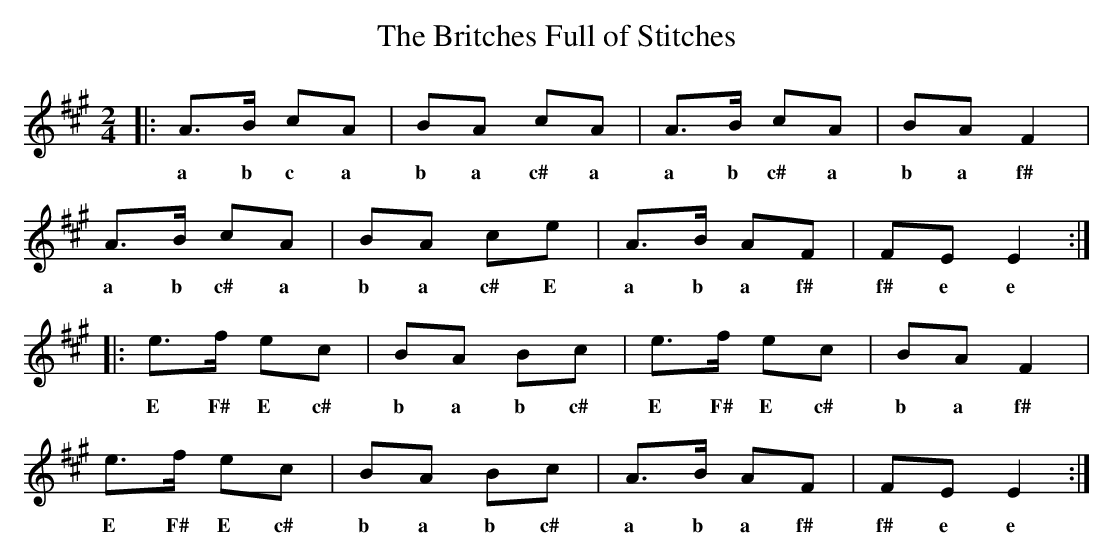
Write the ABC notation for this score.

X:1
T:Britches Full of Stitches, The
M:2/4
L:1/8
K:A
|:A>B cA|BA cA|A>B cA|BA F2|
w:a b c a b a c# a a b c# a b a f#
A>B cA|BA ce|A>B AF|FE E2:|
w: a b c# a b a c# E a b a f# f# e e
|:e>f ec|BA Bc|e>f ec|BA F2|
w:E F# E c# b a b c# E F# E c# b a f#
e>f ec|BA Bc|A>B AF|FE E2:|
w:E F# E c# b a b c# a b a f# f# e e
